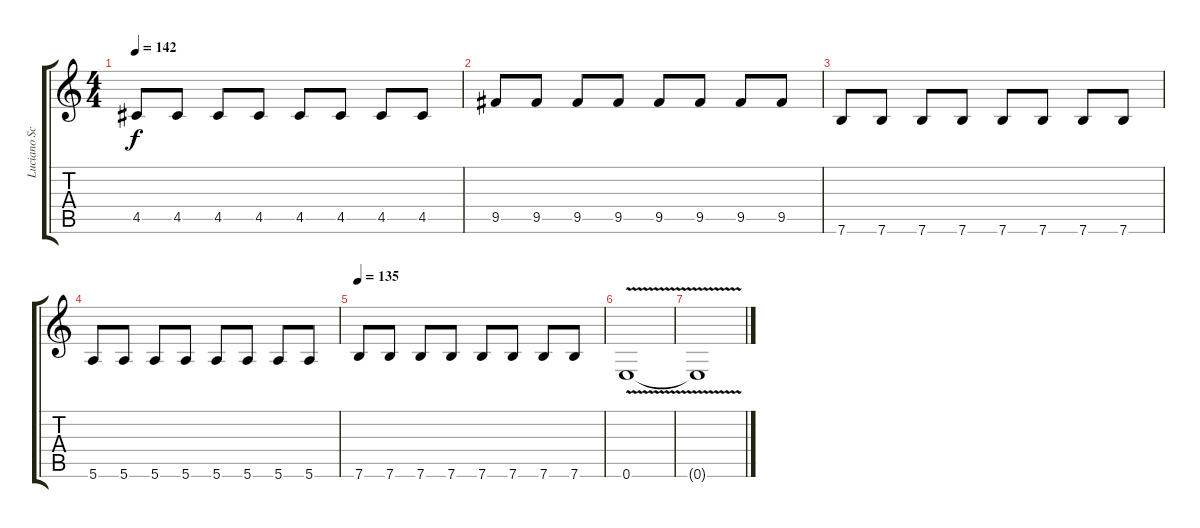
\track ("Luciano Scaglione" "Luciano Sc") {instrument electricbasspick}
\staff {score tabs}
\tuning (E4 B3 G3 D3 A2 E2) {hide}
\ts (4 4)
\tempo 142
\clef g2
\ks c
4.5.8{dy f} 4.5.8 4.5.8 4.5.8 4.5.8 4.5.8 4.5.8 4.5.8 |
9.5.8 9.5.8 9.5.8 9.5.8 9.5.8 9.5.8 9.5.8 9.5.8 |
7.6.8 7.6.8 7.6.8 7.6.8 7.6.8 7.6.8 7.6.8 7.6.8 |
5.6.8 5.6.8 5.6.8 5.6.8 5.6.8 5.6.8 5.6.8 5.6.8 |
\tempo 135
7.6.8 7.6.8 7.6.8 7.6.8 7.6.8 7.6.8 7.6.8 7.6.8 |
0.6{v}.1{volume 0} |
0.6{t}.1
